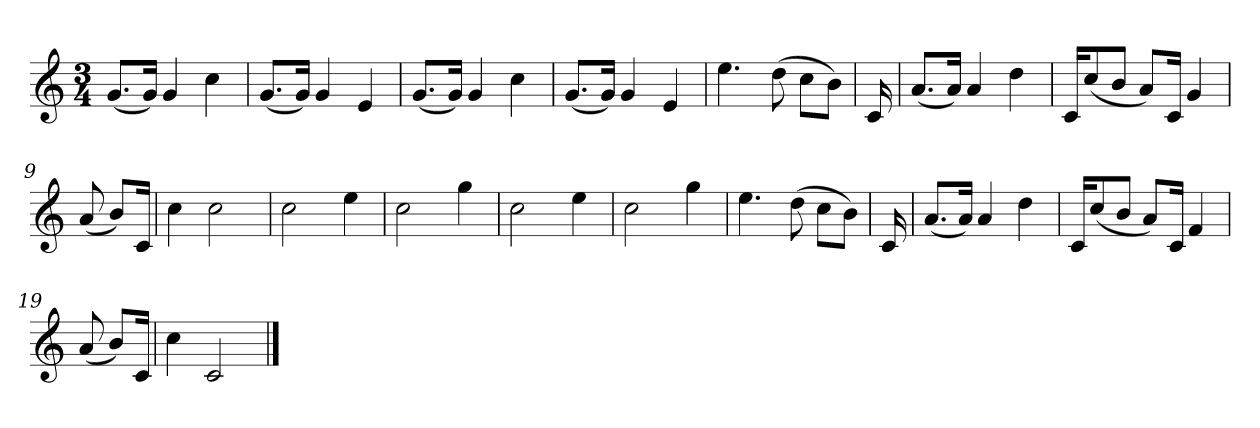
**kern
*part1
*staff1
*clefG2
*k[]
*C:
*M3/4
=
(8.g/L
16g/Jk)
4g
4cc
=2
(8.g/L
16g/Jk)
4g
4e
=3
(8.g/L
16g/Jk)
4g
4cc
=4
(8.g/L
16g/Jk)
4g
4e
=5y
4.ee
(8dd
8cc\L
8b\J)
=6y
16c
=7
(8.a/L
16a/Jk)
4a
4dd
=8
16c/KL
(8cc/
8b/J
8a/L)
16c/Jk
4g
=9y
(8a
8b/L)
16c/Jk
=10
4cc
2cc
=11y
2cc
4ee
=12
2cc
4gg
=13
2cc
4ee
=14
2cc
4gg
=15y
4.ee
(8dd
8cc\L
8b\J)
=16y
16c
=17
(8.a/L
16a/Jk)
4a
4dd
=18
16c/KL
(8cc/
8b/J
8a/L)
16c/Jk
4f
=19y
(8a
8b/L)
16c/Jk
=20
4cc
2c
==
*-
